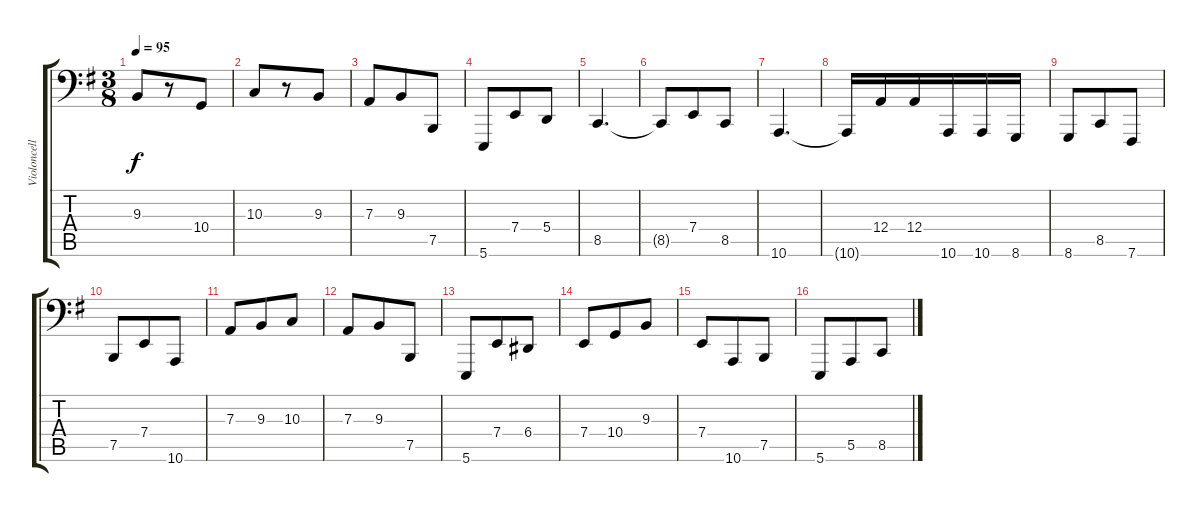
\track ("Violoncello" "Violoncell") {instrument cello}
\staff {score tabs}
\tuning (C3 G2 D2 A1 E1 B0) {hide}
\ts (3 8)
\tempo 95
\clef f4
\ks g
9.3.8{dy f} r.8 10.4.8 |
10.3.8 r.8 9.3.8 |
7.3.8 9.3.8 7.5.8 |
5.6.8 7.4.8 5.4.8 |
8.5.4{d} |
8.5{t}.8 7.4.8 8.5.8 |
10.6.4{d} |
10.6{t}.16{beam Up} 12.4.16{beam Up beam merge} 12.4.16{beam Up} 10.6.16{beam Up beam merge} 10.6.16{beam Up} 8.6.16{beam Up} |
8.6.8 8.5.8 7.6.8 |
7.5.8 7.4.8 10.6.8 |
7.3.8 9.3.8 10.3.8 |
7.3.8 9.3.8 7.5.8 |
5.6.8 7.4.8 6.4.8 |
7.4.8 10.4.8 9.3.8 |
7.4.8 10.6.8 7.5.8 |
5.6.8 5.5.8 8.5.8
